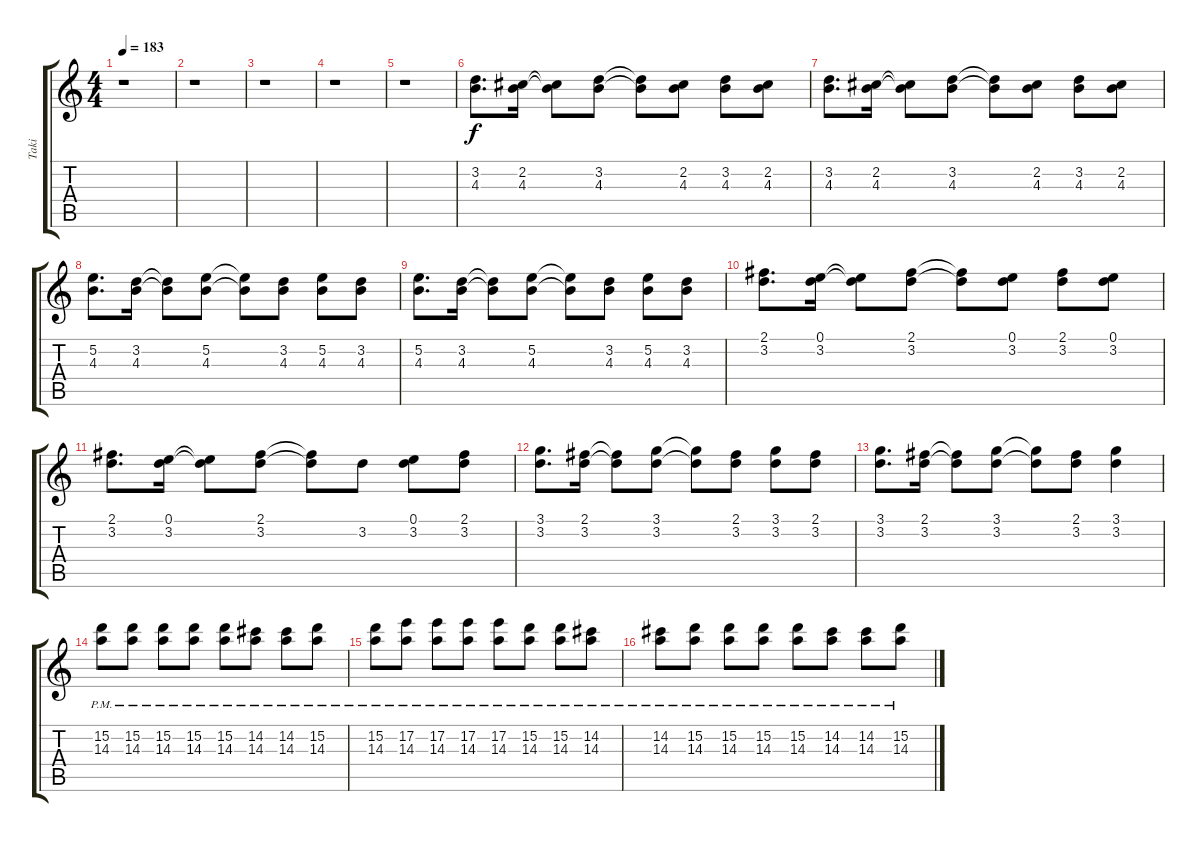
\track ("Taki" "Taki") {instrument electricguitarclean}
\staff {score tabs}
\tuning (E4 B3 G3 D3 A2 E2) {hide}
\ts (4 4)
\tempo 183
\clef g2
\ks c
r.1{dy f} |
r.1 |
r.1 |
r.1 |
r.1 |
(3.2 4.3).8{d} (2.2 4.3).16 (2.2{t} 4.3{t}).8 (3.2 4.3).8 (3.2{t} 4.3{t}).8 (2.2 4.3).8 (3.2 4.3).8 (2.2 4.3).8 |
(3.2 4.3).8{d} (2.2 4.3).16 (2.2{t} 4.3{t}).8 (3.2 4.3).8 (3.2{t} 4.3{t}).8 (2.2 4.3).8 (3.2 4.3).8 (2.2 4.3).8 |
(5.2 4.3).8{d} (3.2 4.3).16 (3.2{t} 4.3{t}).8 (5.2 4.3).8 (5.2{t} 4.3{t}).8 (3.2 4.3).8 (5.2 4.3).8 (3.2 4.3).8 |
(5.2 4.3).8{d} (3.2 4.3).16 (3.2{t} 4.3{t}).8 (5.2 4.3).8 (5.2{t} 4.3{t}).8 (3.2 4.3).8 (5.2 4.3).8 (3.2 4.3).8 |
(2.1 3.2).8{d} (0.1 3.2).16 (0.1{t} 3.2{t}).8 (2.1 3.2).8 (2.1{t} 3.2{t}).8 (0.1 3.2).8 (2.1 3.2).8 (0.1 3.2).8 |
(2.1 3.2).8{d} (0.1 3.2).16 (0.1{t} 3.2{t}).8 (2.1 3.2).8 (2.1{t} 3.2{t}).8 3.2.8 (0.1 3.2).8 (2.1 3.2).8 |
(3.1 3.2).8{d} (2.1 3.2).16 (2.1{t} 3.2{t}).8 (3.1 3.2).8 (3.1{t} 3.2{t}).8 (2.1 3.2).8 (3.1 3.2).8 (2.1 3.2).8 |
(3.1 3.2).8{d} (2.1 3.2).16 (2.1{t} 3.2{t}).8 (3.1 3.2).8 (3.1{t} 3.2{t}).8 (2.1 3.2).8 (3.1 3.2).4 |
(15.2{pm} 14.3{pm}).8 (15.2{pm} 14.3{pm}).8 (15.2{pm} 14.3{pm}).8 (15.2{pm} 14.3{pm}).8 (15.2{pm} 14.3{pm}).8 (14.2{pm} 14.3{pm}).8 (14.2{pm} 14.3{pm}).8 (15.2{pm} 14.3{pm}).8 |
(15.2{pm} 14.3{pm}).8 (17.2{pm} 14.3{pm}).8 (17.2{pm} 14.3{pm}).8 (17.2{pm} 14.3{pm}).8 (17.2{pm} 14.3{pm}).8 (15.2{pm} 14.3{pm}).8 (15.2{pm} 14.3{pm}).8 (14.2{pm} 14.3{pm}).8 |
(14.2{pm} 14.3{pm}).8 (15.2{pm} 14.3{pm}).8 (15.2{pm} 14.3{pm}).8 (15.2{pm} 14.3{pm}).8 (15.2{pm} 14.3{pm}).8 (14.2{pm} 14.3{pm}).8 (14.2{pm} 14.3{pm}).8 (15.2{pm} 14.3{pm}).8
